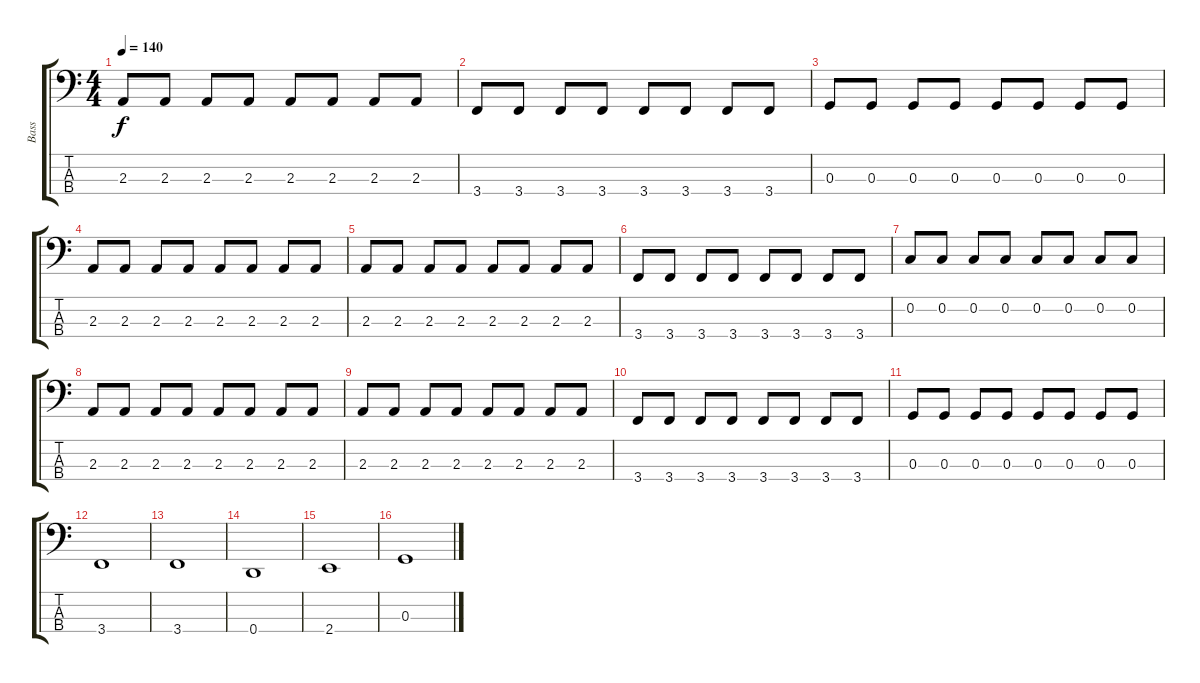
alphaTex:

\track ("Bass" "Bass") {instrument electricbassfinger}
\staff {score tabs}
\tuning (F2 C2 G1 D1) {hide}
\ts (4 4)
\tempo 140
\clef f4
\ks c
2.3.8{dy f} 2.3.8 2.3.8 2.3.8 2.3.8 2.3.8 2.3.8 2.3.8 |
3.4.8 3.4.8 3.4.8 3.4.8 3.4.8 3.4.8 3.4.8 3.4.8 |
0.3.8 0.3.8 0.3.8 0.3.8 0.3.8 0.3.8 0.3.8 0.3.8 |
2.3.8 2.3.8 2.3.8 2.3.8 2.3.8 2.3.8 2.3.8 2.3.8 |
2.3.8 2.3.8 2.3.8 2.3.8 2.3.8 2.3.8 2.3.8 2.3.8 |
3.4.8 3.4.8 3.4.8 3.4.8 3.4.8 3.4.8 3.4.8 3.4.8 |
0.2.8 0.2.8 0.2.8 0.2.8 0.2.8 0.2.8 0.2.8 0.2.8 |
2.3.8 2.3.8 2.3.8 2.3.8 2.3.8 2.3.8 2.3.8 2.3.8 |
2.3.8 2.3.8 2.3.8 2.3.8 2.3.8 2.3.8 2.3.8 2.3.8 |
3.4.8 3.4.8 3.4.8 3.4.8 3.4.8 3.4.8 3.4.8 3.4.8 |
0.3.8 0.3.8 0.3.8 0.3.8 0.3.8 0.3.8 0.3.8 0.3.8 |
3.4.1 |
3.4.1 |
0.4.1 |
2.4.1 |
0.3.1
